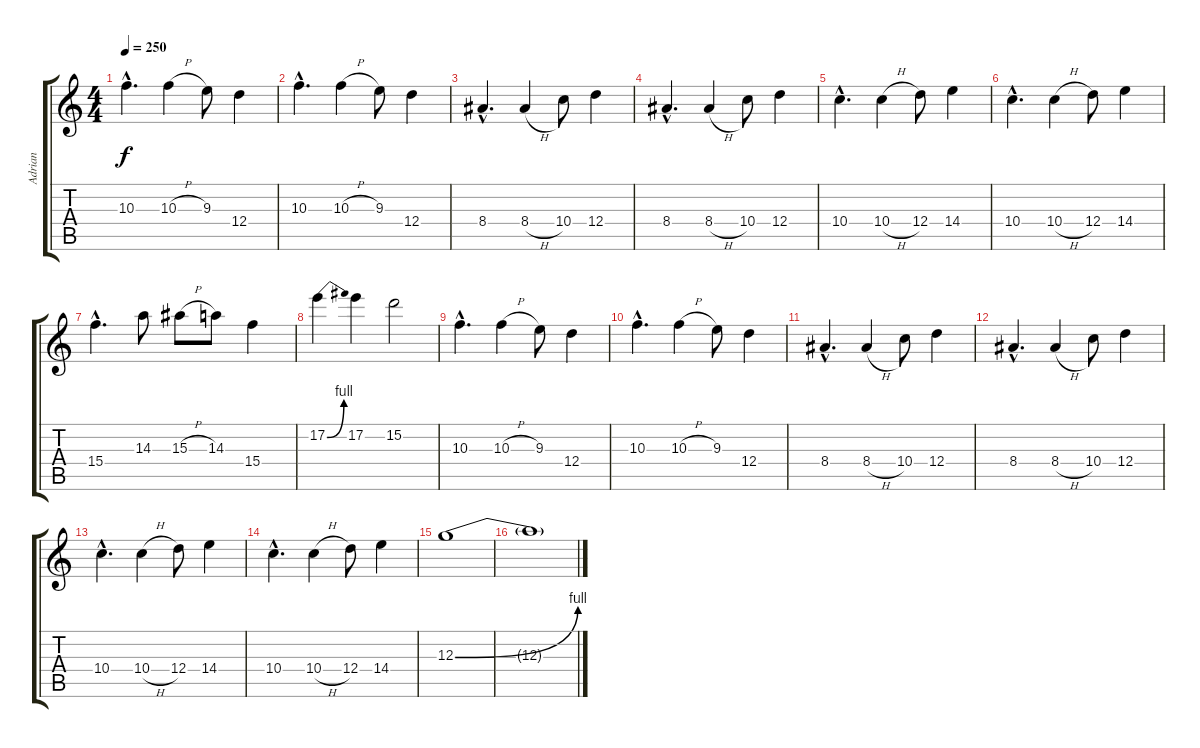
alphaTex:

\track ("Adrian" "Adrian") {instrument distortionguitar}
\staff {score tabs}
\tuning (E4 B3 G3 D3 A2 E2) {hide}
\ts (4 4)
\tempo 250
\clef g2
\ks c
10.3{hac}.4{d dy f} 10.3{h}.4 9.3.8 12.4.4 |
10.3{hac}.4{d} 10.3{h}.4 9.3.8 12.4.4 |
8.4{hac}.4{d} 8.4{h}.4 10.4.8 12.4.4 |
8.4{hac}.4{d} 8.4{h}.4 10.4.8 12.4.4 |
10.4{hac}.4{d} 10.4{h}.4 12.4.8 14.4.4 |
10.4{hac}.4{d} 10.4{h}.4 12.4.8 14.4.4 |
15.4{hac}.4{d} 14.3.8 15.3{h}.8 14.3.8 15.4.4 |
17.2{be (bend 0 0 60 4)}.4 17.2.4 15.2.2 |
10.3{hac}.4{d} 10.3{h}.4 9.3.8 12.4.4 |
10.3{hac}.4{d} 10.3{h}.4 9.3.8 12.4.4 |
8.4{hac}.4{d} 8.4{h}.4 10.4.8 12.4.4 |
8.4{hac}.4{d} 8.4{h}.4 10.4.8 12.4.4 |
10.4{hac}.4{d} 10.4{h}.4 12.4.8 14.4.4 |
10.4{hac}.4{d} 10.4{h}.4 12.4.8 14.4.4 |
12.3{be (bend 0 0 60 4)}.1 |
12.3{t}.1
